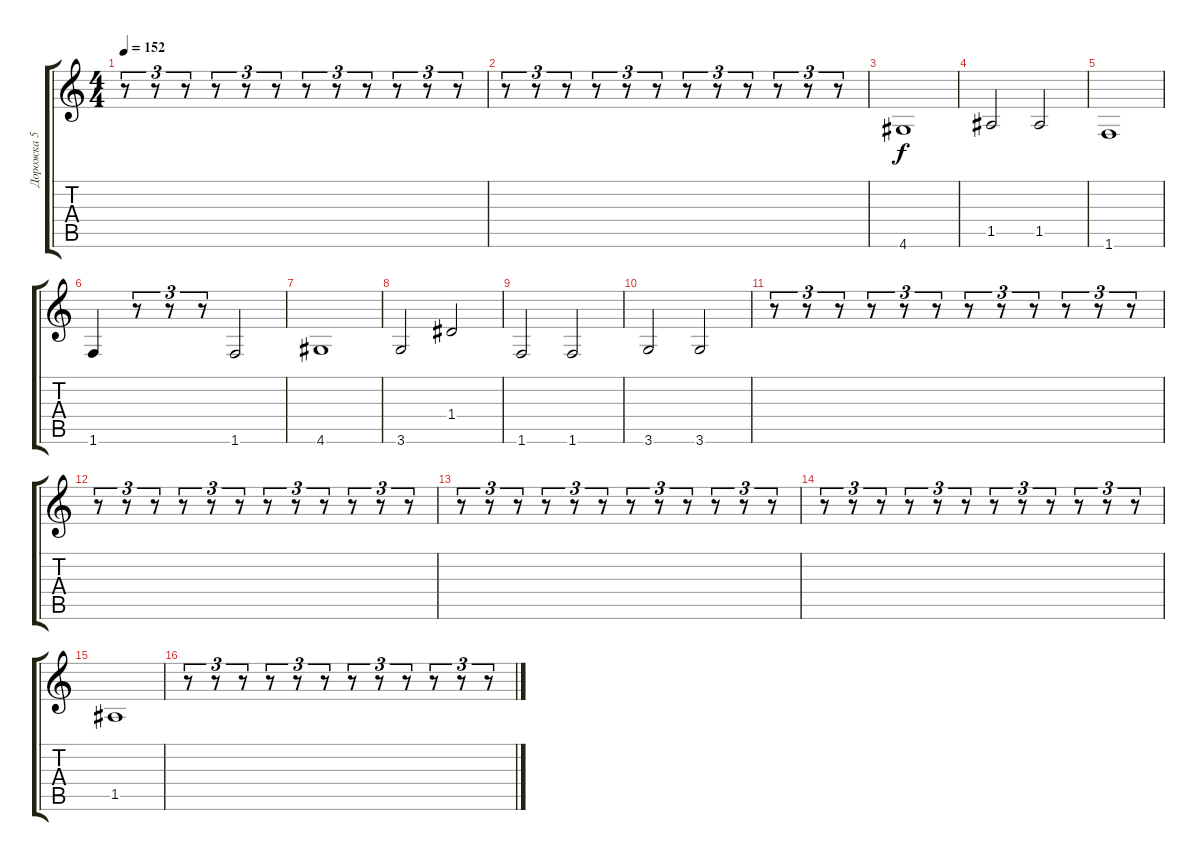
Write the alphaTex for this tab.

\track ("Дорожка 5" "Дорожка 5") {instrument distortionguitar}
\staff {score tabs}
\tuning (E4 B3 G3 D3 A2 E2) {hide}
\ts (4 4)
\tempo 152
\clef g2
\ks c
r.8{tu (3 2) dy f} r.8{tu (3 2)} r.8{tu (3 2)} r.8{tu (3 2)} r.8{tu (3 2)} r.8{tu (3 2)} r.8{tu (3 2)} r.8{tu (3 2)} r.8{tu (3 2)} r.8{tu (3 2)} r.8{tu (3 2)} r.8{tu (3 2)} |
r.8{tu (3 2)} r.8{tu (3 2)} r.8{tu (3 2)} r.8{tu (3 2)} r.8{tu (3 2)} r.8{tu (3 2)} r.8{tu (3 2)} r.8{tu (3 2)} r.8{tu (3 2)} r.8{tu (3 2)} r.8{tu (3 2)} r.8{tu (3 2)} |
4.6.1 |
1.5.2 1.5.2 |
1.6.1 |
1.6.4 r.8{tu (3 2)} r.8{tu (3 2)} r.8{tu (3 2)} 1.6.2 |
4.6.1 |
3.6.2 1.4.2 |
1.6.2 1.6.2 |
3.6.2 3.6.2 |
r.8{tu (3 2)} r.8{tu (3 2)} r.8{tu (3 2)} r.8{tu (3 2)} r.8{tu (3 2)} r.8{tu (3 2)} r.8{tu (3 2)} r.8{tu (3 2)} r.8{tu (3 2)} r.8{tu (3 2)} r.8{tu (3 2)} r.8{tu (3 2)} |
r.8{tu (3 2)} r.8{tu (3 2)} r.8{tu (3 2)} r.8{tu (3 2)} r.8{tu (3 2)} r.8{tu (3 2)} r.8{tu (3 2)} r.8{tu (3 2)} r.8{tu (3 2)} r.8{tu (3 2)} r.8{tu (3 2)} r.8{tu (3 2)} |
r.8{tu (3 2)} r.8{tu (3 2)} r.8{tu (3 2)} r.8{tu (3 2)} r.8{tu (3 2)} r.8{tu (3 2)} r.8{tu (3 2)} r.8{tu (3 2)} r.8{tu (3 2)} r.8{tu (3 2)} r.8{tu (3 2)} r.8{tu (3 2)} |
r.8{tu (3 2)} r.8{tu (3 2)} r.8{tu (3 2)} r.8{tu (3 2)} r.8{tu (3 2)} r.8{tu (3 2)} r.8{tu (3 2)} r.8{tu (3 2)} r.8{tu (3 2)} r.8{tu (3 2)} r.8{tu (3 2)} r.8{tu (3 2)} |
1.5.1 |
r.8{tu (3 2)} r.8{tu (3 2)} r.8{tu (3 2)} r.8{tu (3 2)} r.8{tu (3 2)} r.8{tu (3 2)} r.8{tu (3 2)} r.8{tu (3 2)} r.8{tu (3 2)} r.8{tu (3 2)} r.8{tu (3 2)} r.8{tu (3 2)}
